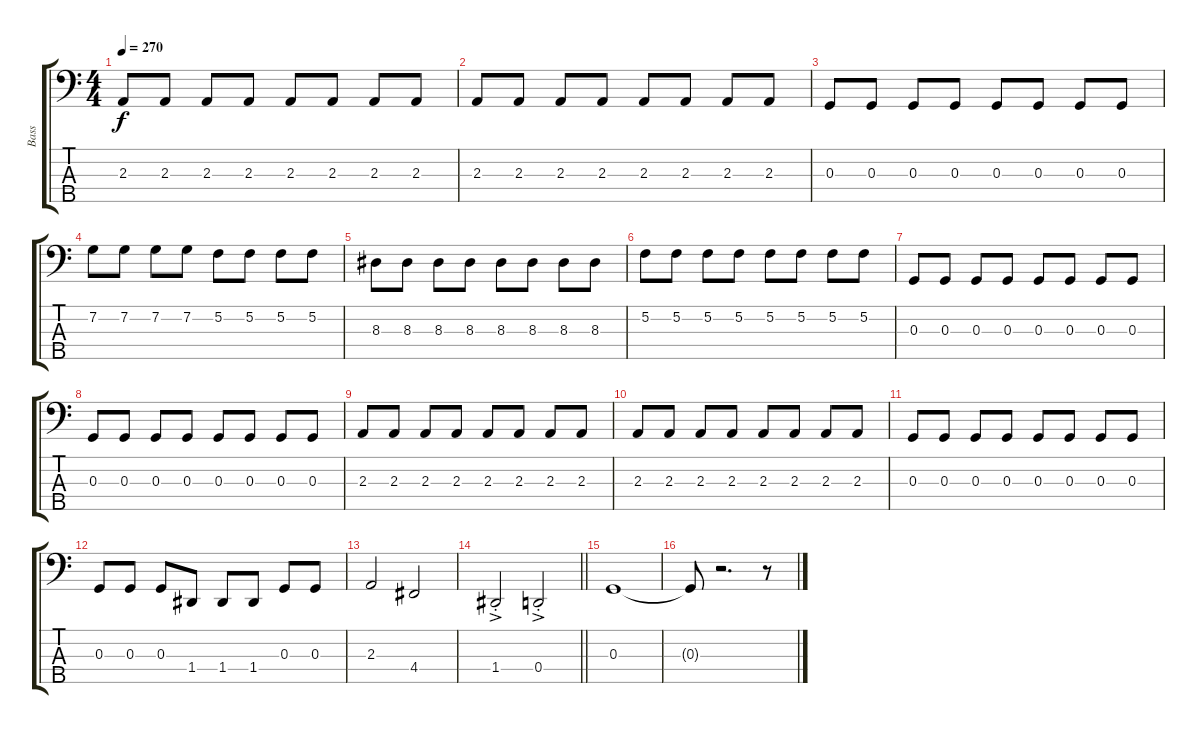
\track ("Bass" "Bass") {instrument electricbassfinger}
\staff {score tabs}
\tuning (F2 C2 G1 D1 A0) {hide}
\ts (4 4)
\tempo 270
\clef f4
\ks c
2.3.8{dy f} 2.3.8 2.3.8 2.3.8 2.3.8 2.3.8 2.3.8 2.3.8 |
2.3.8 2.3.8 2.3.8 2.3.8 2.3.8 2.3.8 2.3.8 2.3.8 |
0.3.8 0.3.8 0.3.8 0.3.8 0.3.8 0.3.8 0.3.8 0.3.8 |
7.2.8 7.2.8 7.2.8 7.2.8 5.2.8 5.2.8 5.2.8 5.2.8 |
8.3.8 8.3.8 8.3.8 8.3.8 8.3.8 8.3.8 8.3.8 8.3.8 |
5.2.8 5.2.8 5.2.8 5.2.8 5.2.8 5.2.8 5.2.8 5.2.8 |
0.3.8 0.3.8 0.3.8 0.3.8 0.3.8 0.3.8 0.3.8 0.3.8 |
0.3.8 0.3.8 0.3.8 0.3.8 0.3.8 0.3.8 0.3.8 0.3.8 |
2.3.8 2.3.8 2.3.8 2.3.8 2.3.8 2.3.8 2.3.8 2.3.8 |
2.3.8 2.3.8 2.3.8 2.3.8 2.3.8 2.3.8 2.3.8 2.3.8 |
0.3.8 0.3.8 0.3.8 0.3.8 0.3.8 0.3.8 0.3.8 0.3.8 |
0.3.8 0.3.8 0.3.8 1.4.8 1.4.8 1.4.8 0.3.8 0.3.8 |
2.3.2 4.4.2 |
\barLineRight lightlight
1.4{ac st}.2 0.4{ac st}.2 |
0.3.1 |
0.3{t}.8 r.2{d} r.8
